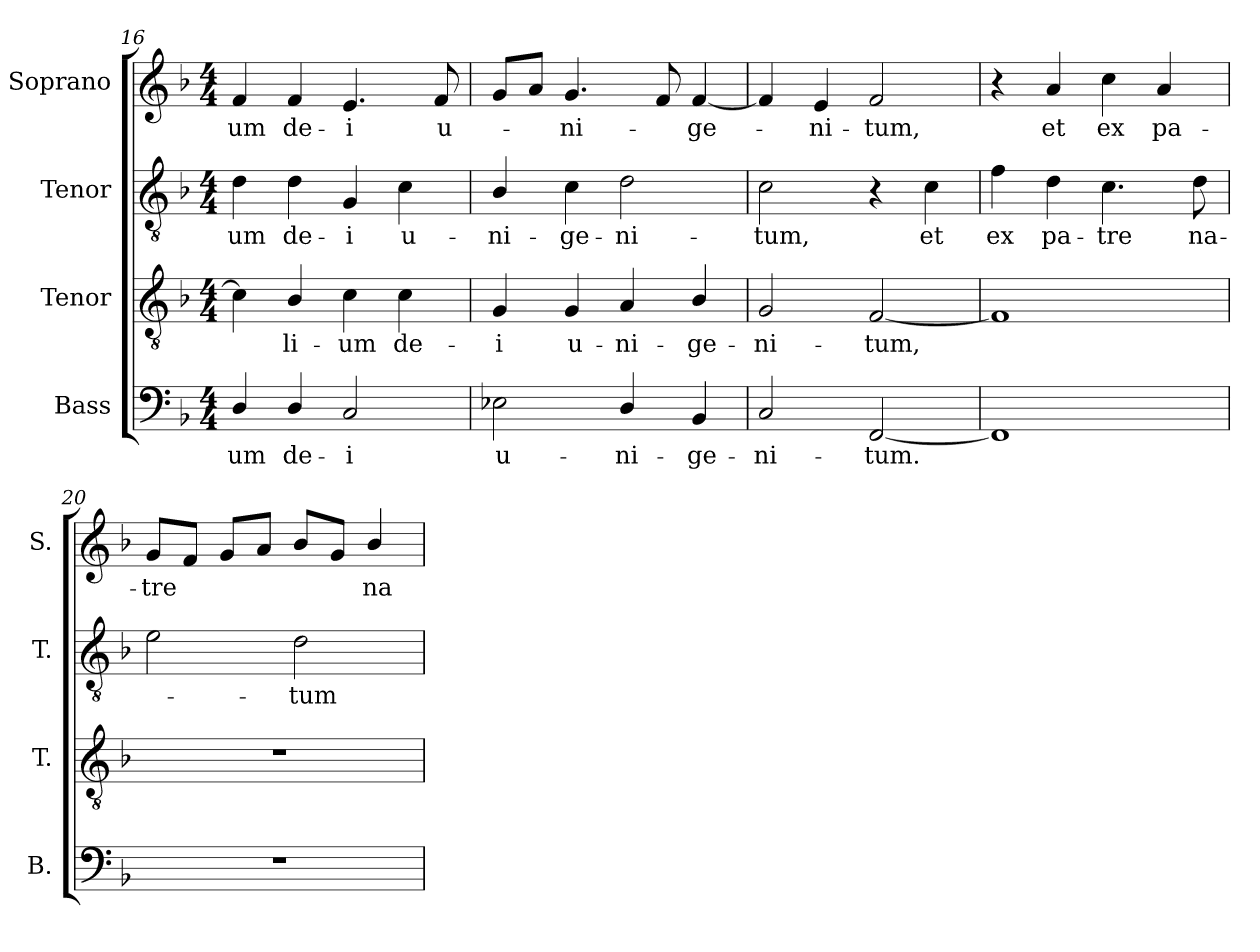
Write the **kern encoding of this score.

**kern	**text	**kern	**text	**kern	**text	**kern	**text
*part4	*part4	*part3	*part3	*part2	*part2	*part1	*part1
*staff4	*staff4	*staff3	*staff3	*staff2	*staff2	*staff1	*staff1
*I"Bass	*	*I"Tenor	*	*I"Tenor	*	*I"Soprano	*
*I'B.	*	*I'T.	*	*I'T.	*	*I'S.	*
*clefF4	*	*clefGv2	*	*clefGv2	*	*clefG2	*
*	*	*ITrd7c12	*	*ITrd7c12	*	*	*
*k[b-]	*	*k[b-]	*	*k[b-]	*	*k[b-]	*
*F:	*	*F:	*	*F:	*	*F:	*
*M4/4	*	*M4/4	*	*M4/4	*	*M4/4	*
=16	=16	=16	=16	=16	=16	=16	=16
!	!LO:LY:b:color=#000000	!	!	!	!	!	!
!	!	!	!	!	!LO:LY:b:color=#000000	!	!
!	!	!	!	!	!	!	!LO:LY:b:color=#000000
4Di/	-um	4Ci\]	.	4Di\	-um	4fi/	-um
!	!LO:LY:b:color=#000000	!	!	!	!	!	!
!	!	!	!LO:LY:b:color=#000000	!	!	!	!
!	!	!	!	!	!LO:LY:b:color=#000000	!	!
!	!	!	!	!	!	!	!LO:LY:b:color=#000000
4Di/	de-	4BB-i/	-li-	4Di\	de-	4fi/	de-
!	!LO:LY:b:color=#000000	!	!	!	!	!	!
!	!	!	!LO:LY:b:color=#000000	!	!	!	!
!	!	!	!	!	!LO:LY:b:color=#000000	!	!
!	!	!	!	!	!	!	!LO:LY:b:color=#000000
2Ci/	-i	4Ci\	-um	4GGi/	-i	4.ei/	-i
!	!	!	!LO:LY:b:color=#000000	!	!	!	!
!	!	!	!	!	!LO:LY:b:color=#000000	!	!
.	.	4Ci\	de-	4Ci\	u-	.	.
!	!	!	!	!	!	!	!LO:LY:b:color=#000000
.	.	.	.	.	.	8fi/	u-
!!LO:PB:g=z
=17	=17	=17	=17	=17	=17	=17	=17
!	!LO:LY:b:color=#000000	!	!	!	!	!	!
!	!	!	!LO:LY:b:color=#000000	!	!	!	!
!	!	!	!	!	!LO:LY:b:color=#000000	!	!
2E-i\	u-	4GGi/	-i	4BB-i/	-ni-	8gi/L	.
.	.	.	.	.	.	8ai/J	.
!	!	!	!LO:LY:b:color=#000000	!	!	!	!
!	!	!	!	!	!LO:LY:b:color=#000000	!	!
!	!	!	!	!	!	!	!LO:LY:b:color=#000000
.	.	4GGi/	u-	4Ci\	-ge-	4.gi/	-ni-
!	!LO:LY:b:color=#000000	!	!	!	!	!	!
!	!	!	!LO:LY:b:color=#000000	!	!	!	!
!	!	!	!	!	!LO:LY:b:color=#000000	!	!
4Di/	-ni-	4AAi/	-ni-	2Di\	-ni-	.	.
.	.	.	.	.	.	8fi/	.
!	!LO:LY:b:color=#000000	!	!	!	!	!	!
!	!	!	!LO:LY:b:color=#000000	!	!	!	!
!	!	!	!	!	!	!	!LO:LY:b:color=#000000
4BB-i/	-ge-	4BB-i/	-ge-	.	.	[4fi/	-ge-
=18	=18	=18	=18	=18	=18	=18	=18
!	!LO:LY:b:color=#000000	!	!	!	!	!	!
!	!	!	!LO:LY:b:color=#000000	!	!	!	!
!	!	!	!	!	!LO:LY:b:color=#000000	!	!
2Ci/	-ni-	2GGi/	-ni-	2Ci\	-tum,	4fi/]	.
!	!	!	!	!	!	!	!LO:LY:b:color=#000000
.	.	.	.	.	.	4ei/	-ni-
!	!LO:LY:b:color=#000000	!	!	!	!	!	!
!	!	!	!LO:LY:b:color=#000000	!	!	!	!
!	!	!	!	!	!	!	!LO:LY:b:color=#000000
[2FFi/	-tum.	[2FFi/	-tum,	4r	.	2fi/	-tum,
!	!	!	!	!	!LO:LY:b:color=#000000	!	!
.	.	.	.	4Ci\	et	.	.
=19	=19	=19	=19	=19	=19	=19	=19
!	!	!	!	!	!LO:LY:b:color=#000000	!	!
1FFi]	.	1FFi]	.	4Fi\	ex	4r	.
!	!	!	!	!	!LO:LY:b:color=#000000	!	!
!	!	!	!	!	!	!	!LO:LY:b:color=#000000
.	.	.	.	4Di\	pa-	4ai/	et
!	!	!	!	!	!LO:LY:b:color=#000000	!	!
!	!	!	!	!	!	!	!LO:LY:b:color=#000000
.	.	.	.	4.Ci\	-tre	4cci\	ex
!	!	!	!	!	!	!	!LO:LY:b:color=#000000
.	.	.	.	.	.	4ai/	pa-
!	!	!	!	!	!LO:LY:b:color=#000000	!	!
.	.	.	.	8Di\	na-	.	.
=20	=20	=20	=20	=20	=20	=20	=20
!	!	!	!	!	!	!	!LO:LY:b:color=#000000
1r	.	1r	.	2Ei\	.	8gi/L	-tre
.	.	.	.	.	.	8fi/J	.
.	.	.	.	.	.	8gi/L	.
.	.	.	.	.	.	8ai/J	.
!	!	!	!	!	!LO:LY:b:color=#000000	!	!
.	.	.	.	2Di\	-tum	8b-i/L	.
.	.	.	.	.	.	8gi/J	.
!	!	!	!	!	!	!	!LO:LY:b:color=#000000
.	.	.	.	.	.	4b-i/	na-
=	=	=	=	=	=	=	=
*-	*-	*-	*-	*-	*-	*-	*-
